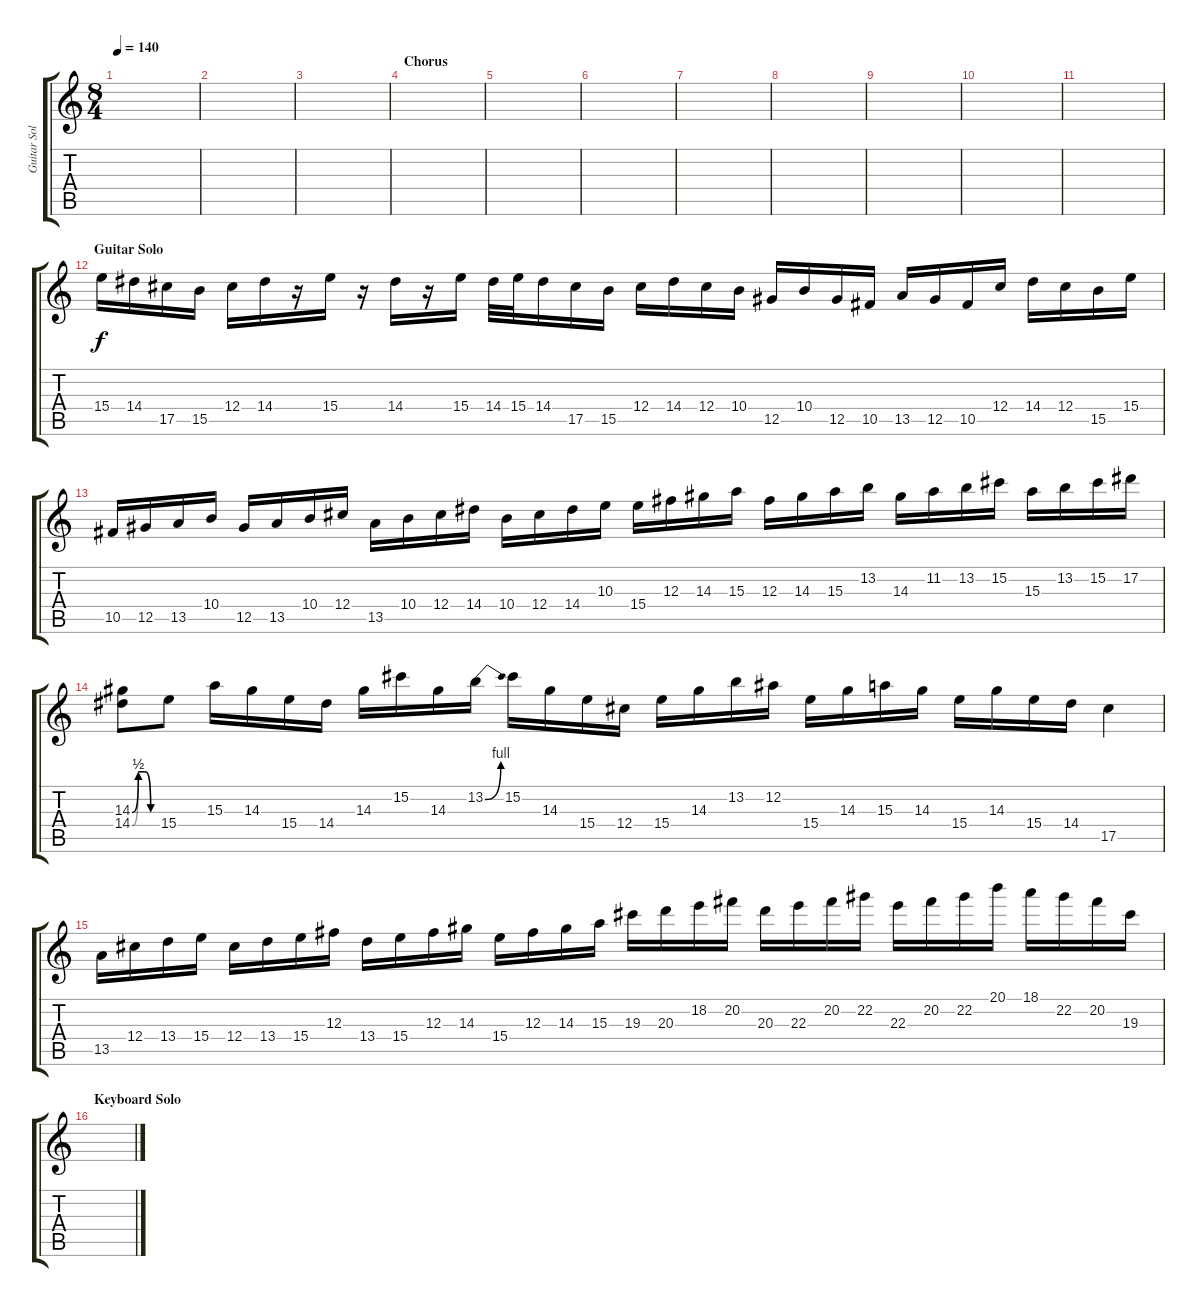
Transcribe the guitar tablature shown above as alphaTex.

\track ("Guitar Solo" "Guitar Sol") {instrument overdrivenguitar}
\staff {score tabs}
\tuning (Eb4 Bb3 Gb3 Db3 Ab2 Eb2) {hide}
\ts (8 4)
\tempo 140
\clef g2
\ks c
|
|
|
\section ("" "Chorus")
|
|
|
|
|
|
|
|
\section ("" "Guitar Solo")
15.4.16 14.4.16 17.5.16 15.5.16 12.4.16 14.4.16 r.16 15.4.16 r.16 14.4.16 r.16 15.4.16 14.4.32 15.4.32 14.4.16 17.5.16 15.5.16 12.4.16 14.4.16 12.4.16 10.4.16 12.5.16 10.4.16 12.5.16 10.5.16 13.5.16 12.5.16 10.5.16 12.4.16 14.4.16 12.4.16 15.5.16 15.4.16 |
10.5.16 12.5.16 13.5.16 10.4.16 12.5.16 13.5.16 10.4.16 12.4.16 13.5.16 10.4.16 12.4.16 14.4.16 10.4.16 12.4.16 14.4.16 10.3.16 15.4.16 12.3.16 14.3.16 15.3.16 12.3.16 14.3.16 15.3.16 13.2.16 14.3.16 11.2.16 13.2.16 15.2.16 15.3.16 13.2.16 15.2.16 17.2.16 |
(14.3{be (custom 0 0 15 2 30 2 45 0 60 0)} 14.4{be (custom 0 0 15 2 30 2 45 0 60 0)}).8 15.4.8 15.3.16 14.3.16 15.4.16 14.4.16 14.3.16 15.2.16 14.3.16 13.2{be (bend 0 0 60 4)}.16 15.2.16 14.3.16 15.4.16 12.4.16 15.4.16 14.3.16 13.2.16 12.2.16 15.4.16 14.3.16 15.3.16 14.3.16 15.4.16 14.3.16 15.4.16 14.4.16 17.5.4 |
13.5.16 12.4.16 13.4.16 15.4.16 12.4.16 13.4.16 15.4.16 12.3.16 13.4.16 15.4.16 12.3.16 14.3.16 15.4.16 12.3.16 14.3.16 15.3.16 19.3.16 20.3.16 18.2.16 20.2.16 20.3.16 22.3.16 20.2.16 22.2.16 22.3.16 20.2.16 22.2.16 20.1.16 18.1.16 22.2.16 20.2.16 19.3.16 |
\section ("" "Keyboard Solo")
